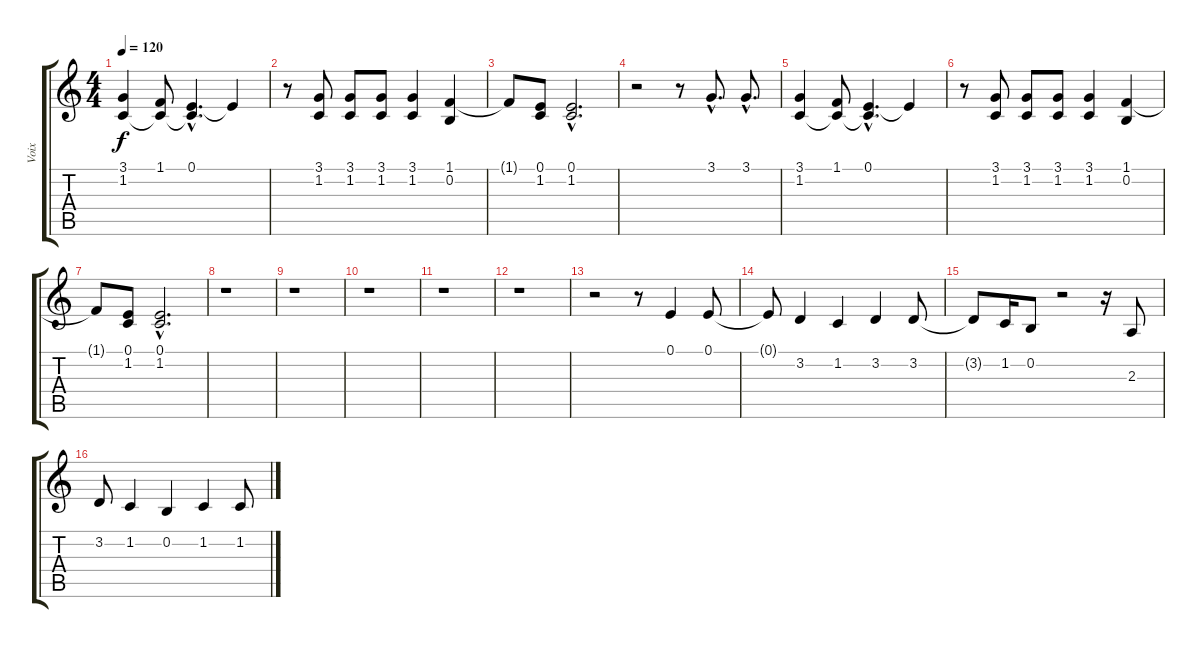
\track ("Voix" "Voix") {instrument ocarina}
\staff {score tabs}
\tuning (E4 B3 G3 D3 A2 E2) {hide}
\ts (4 4)
\tempo 120
\clef g2
\ks c
(3.1 1.2).4{dy f} (1.1 1.2{t}).8 (0.1{hac} 1.2{hac t}).4{d} 0.1{t}.4 |
r.8 (3.1 1.2).8 (3.1 1.2).8 (3.1 1.2).8 (3.1 1.2).4 (1.1 0.2).4 |
1.1{t}.8 (0.1 1.2).8 (0.1{hac} 1.2{hac}).2{d} |
r.2 r.8 3.1{hac}.8{d} 3.1{hac}.8{d} |
(3.1 1.2).4 (1.1 1.2{t}).8 (0.1{hac} 1.2{hac t}).4{d} 0.1{t}.4 |
r.8 (3.1 1.2).8 (3.1 1.2).8 (3.1 1.2).8 (3.1 1.2).4 (1.1 0.2).4 |
1.1{t}.8 (0.1 1.2).8 (0.1{hac} 1.2{hac}).2{d} |
r.1 |
r.1 |
r.1 |
r.1 |
r.1 |
r.2 r.8 0.1.4 0.1.8 |
0.1{t}.8 3.2.4 1.2.4 3.2.4 3.2.8 |
3.2{t}.8 1.2.16 0.2.8 r.2 r.16 2.3.8 |
3.2.8 1.2.4 0.2.4 1.2.4 1.2.8
